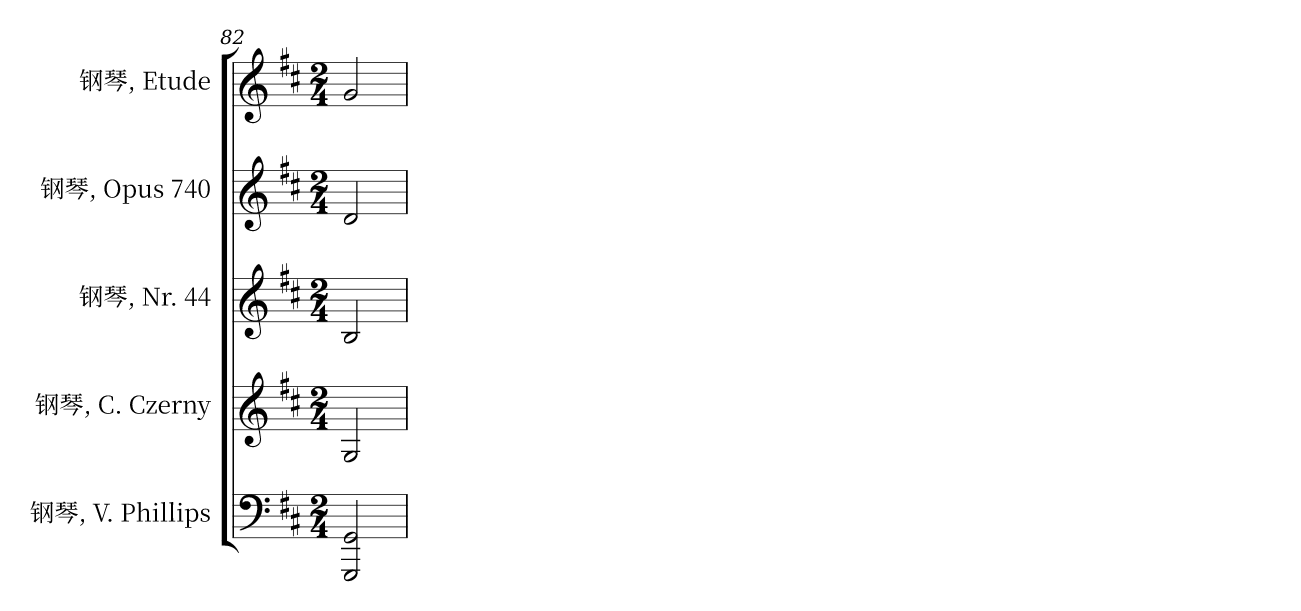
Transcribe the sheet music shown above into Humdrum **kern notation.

**kern	**kern	**kern	**kern	**kern
*part5	*part4	*part3	*part2	*part1
*staff5	*staff4	*staff3	*staff2	*staff1
*I"钢琴, V. Phillips	*I"钢琴, C. Czerny	*I"钢琴, Nr. 44	*I"钢琴, Opus 740	*I"钢琴, Etude
*clefF4	*clefG2	*clefG2	*clefG2	*clefG2
*k[f#c#]	*k[f#c#]	*k[f#c#]	*k[f#c#]	*k[f#c#]
*M2/4	*M2/4	*M2/4	*M2/4	*M2/4
=82	=82	=82	=82	=82
2GGG/ 2GG/	2G/	2B/	2d/	2g/
=	=	=	=	=
*-	*-	*-	*-	*-
